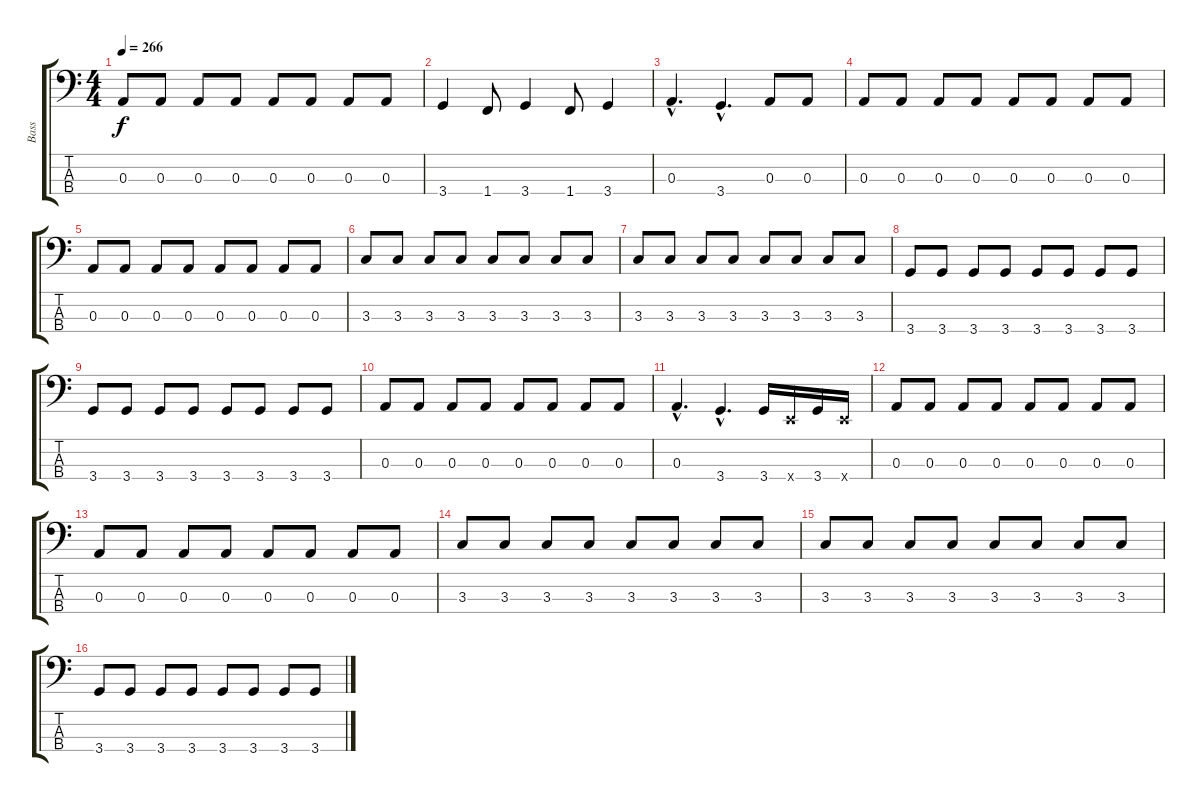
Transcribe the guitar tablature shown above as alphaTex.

\track ("Bass" "Bass") {instrument electricbasspick}
\staff {score tabs}
\tuning (G2 D2 A1 E1) {hide}
\ts (4 4)
\tempo 266
\clef f4
\ks c
0.3.8{dy f} 0.3.8 0.3.8 0.3.8 0.3.8 0.3.8 0.3.8 0.3.8 |
3.4.4 1.4.8 3.4.4 1.4.8 3.4.4 |
0.3{hac}.4{d} 3.4{hac}.4{d} 0.3.8 0.3.8 |
0.3.8 0.3.8 0.3.8 0.3.8 0.3.8 0.3.8 0.3.8 0.3.8 |
0.3.8 0.3.8 0.3.8 0.3.8 0.3.8 0.3.8 0.3.8 0.3.8 |
3.3.8 3.3.8 3.3.8 3.3.8 3.3.8 3.3.8 3.3.8 3.3.8 |
3.3.8 3.3.8 3.3.8 3.3.8 3.3.8 3.3.8 3.3.8 3.3.8 |
3.4.8 3.4.8 3.4.8 3.4.8 3.4.8 3.4.8 3.4.8 3.4.8 |
3.4.8 3.4.8 3.4.8 3.4.8 3.4.8 3.4.8 3.4.8 3.4.8 |
0.3.8 0.3.8 0.3.8 0.3.8 0.3.8 0.3.8 0.3.8 0.3.8 |
0.3{hac}.4{d} 3.4{hac}.4{d} 3.4.16 0.4{x}.16 3.4.16 0.4{x}.16 |
0.3.8 0.3.8 0.3.8 0.3.8 0.3.8 0.3.8 0.3.8 0.3.8 |
0.3.8 0.3.8 0.3.8 0.3.8 0.3.8 0.3.8 0.3.8 0.3.8 |
3.3.8 3.3.8 3.3.8 3.3.8 3.3.8 3.3.8 3.3.8 3.3.8 |
3.3.8 3.3.8 3.3.8 3.3.8 3.3.8 3.3.8 3.3.8 3.3.8 |
3.4.8 3.4.8 3.4.8 3.4.8 3.4.8 3.4.8 3.4.8 3.4.8
